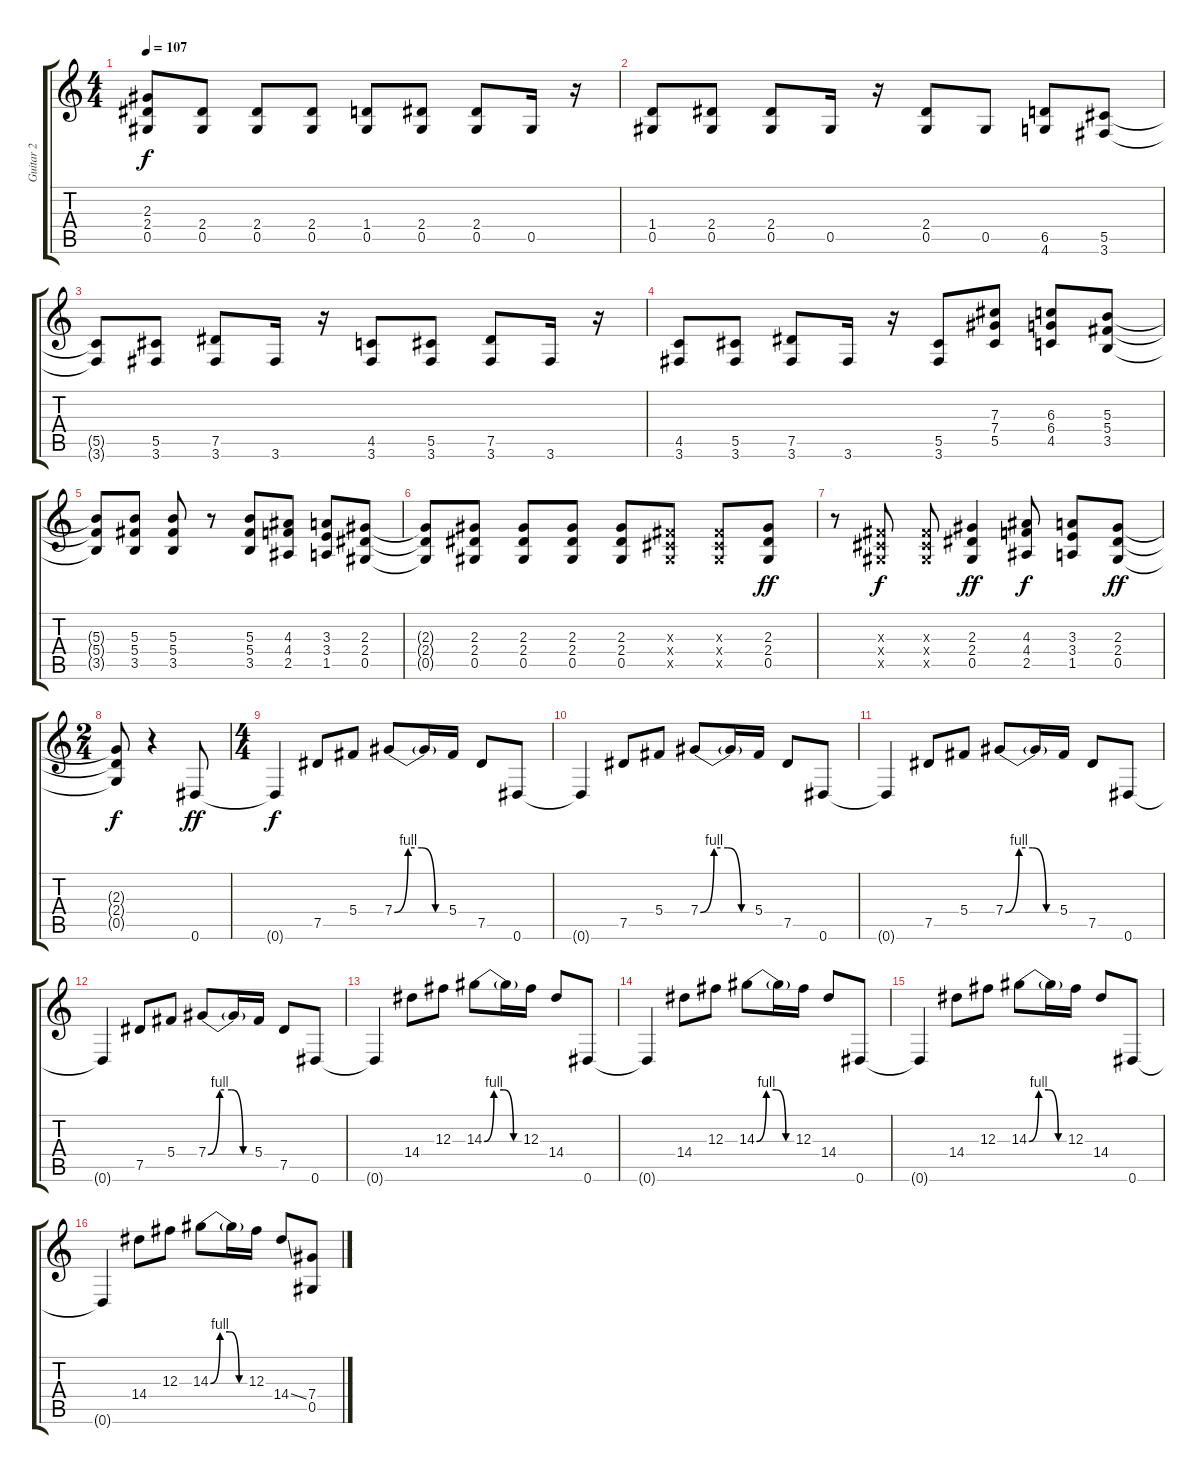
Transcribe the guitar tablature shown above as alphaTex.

\track ("Guitar 2" "Guitar 2") {instrument distortionguitar}
\staff {score tabs}
\tuning (Eb4 Bb3 Gb3 Db3 Ab2 Eb2) {hide}
\ts (4 4)
\tempo 107
\clef g2
\ks c
(2.3{t} 2.4{t} 0.5{t}).8{dy f} (2.4 0.5).8 (2.4 0.5).8 (2.4 0.5).8 (1.4 0.5).8 (2.4 0.5).8 (2.4 0.5).8 0.5.16 r.16 |
(1.4 0.5).8 (2.4 0.5).8 (2.4 0.5).8 0.5.16 r.16 (2.4 0.5).8 0.5.8 (6.5 4.6).8 (5.5 3.6).8 |
(5.5{t} 3.6{t}).8 (5.5 3.6).8 (7.5 3.6).8 3.6.16 r.16 (4.5 3.6).8 (5.5 3.6).8 (7.5 3.6).8 3.6.16 r.16 |
(4.5 3.6).8 (5.5 3.6).8 (7.5 3.6).8 3.6.16 r.16 (5.5 3.6).8 (7.3 7.4 5.5).8 (6.3 6.4 4.5).8 (5.3 5.4 3.5).8 |
(5.3{t} 5.4{t} 3.5{t}).8 (5.3 5.4 3.5).8 (5.3 5.4 3.5).8 r.8 (5.3 5.4 3.5).8 (4.3 4.4 2.5).8 (3.3 3.4 1.5).8 (2.3 2.4 0.5).8 |
(2.3{t} 2.4{t} 0.5{t}).8 (2.3 2.4 0.5).8 (2.3 2.4 0.5).8 (2.3 2.4 0.5).8 (2.3 2.4 0.5).8 (0.3{x} 0.4{x} 0.5{x}).8 (0.3{x} 0.4{x} 0.5{x}).8 (2.3 2.4 0.5).8{dy ff} |
r.8 (0.3{x} 0.4{x} 0.5{x}).8{dy f} (0.3{x} 0.4{x} 0.5{x}).8 (2.3 2.4 0.5).4{dy ff} (4.3 4.4 2.5).8{dy f} (3.3 3.4 1.5).8 (2.3 2.4 0.5).8{dy ff} |
\ts (2 4)
(2.3{t} 2.4{t} 0.5{t}).8{dy f} r.4 0.6.8{dy ff} |
\ts (4 4)
0.6{t}.4{dy f} 7.5.8 5.4.8 7.4{be (custom 0 0 15 4 30 4 45 0 60 0)}.8 7.4{t}.16 5.4.16 7.5.8 0.6.8 |
0.6{t}.4 7.5.8 5.4.8 7.4{be (custom 0 0 15 4 30 4 45 0 60 0)}.8 7.4{t}.16 5.4.16 7.5.8 0.6.8 |
0.6{t}.4 7.5.8 5.4.8 7.4{be (custom 0 0 15 4 30 4 45 0 60 0)}.8 7.4{t}.16 5.4.16 7.5.8 0.6.8 |
0.6{t}.4 7.5.8 5.4.8 7.4{be (custom 0 0 15 4 30 4 45 0 60 0)}.8 7.4{t}.16 5.4.16 7.5.8 0.6.8 |
0.6{t}.4 14.4.8 12.3.8 14.3{be (custom 0 0 15 4 30 4 45 0 60 0)}.8 14.3{t}.16 12.3.16 14.4.8 0.6.8 |
0.6{t}.4 14.4.8 12.3.8 14.3{be (custom 0 0 15 4 30 4 45 0 60 0)}.8 14.3{t}.16 12.3.16 14.4.8 0.6.8 |
0.6{t}.4 14.4.8 12.3.8 14.3{be (custom 0 0 15 4 30 4 45 0 60 0)}.8 14.3{t}.16 12.3.16 14.4.8 0.6.8 |
0.6{t}.4 14.4.8 12.3.8 14.3{be (custom 0 0 15 4 30 4 45 0 60 0)}.8 14.3{t}.16 12.3.16 14.4{ss}.8 (7.4 0.5).8
